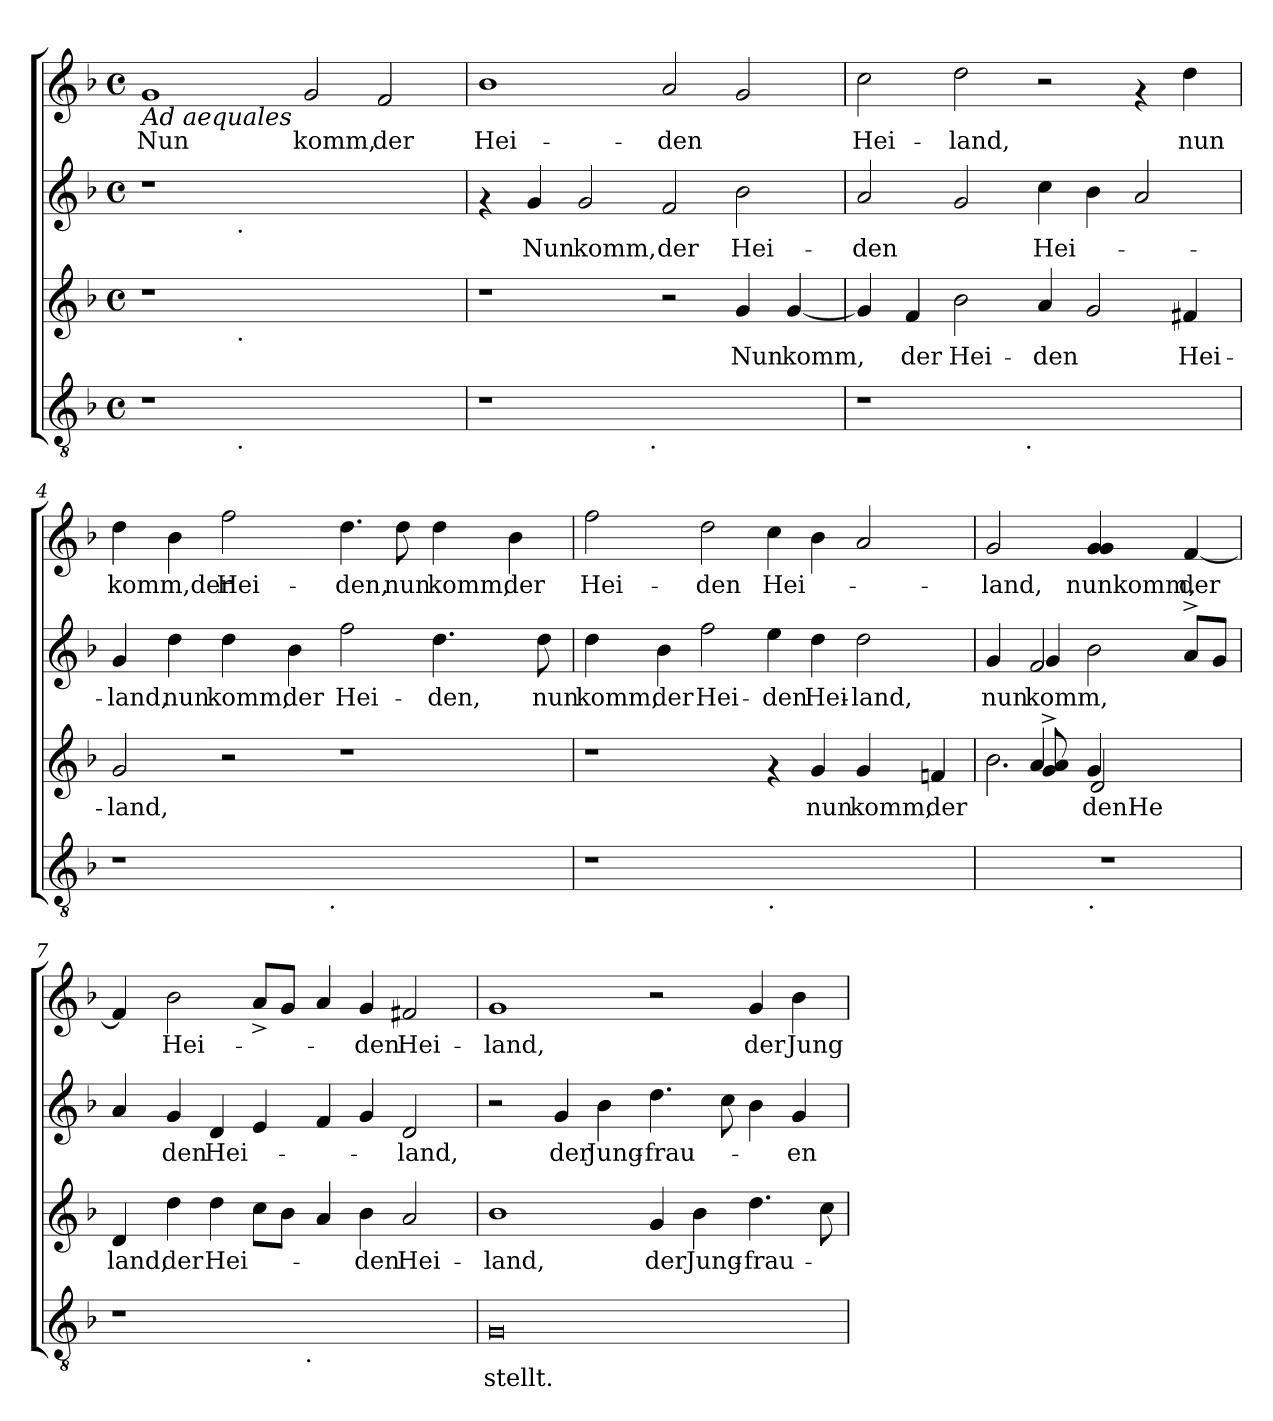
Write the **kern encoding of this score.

**kern	**text	**kern	**text	**kern	**text	**kern	**text
*part4	*part4	*part3	*part3	*part2	*part2	*part1	*part1
*staff4	*staff4	*staff3	*staff3	*staff2	*staff2	*staff1	*staff1
*clefGv2	*	*clefG2	*	*clefG2	*	*clefG2	*
*k[b-]	*	*k[b-]	*	*k[b-]	*	*k[b-]	*
*F:	*	*F:	*	*F:	*	*F:	*
*M4/4	*	*M4/4	*	*M4/4	*	*M4/4	*
*met(c)	*	*met(c)	*	*met(c)	*	*met(c)	*
=1	=1	=1	=1	=1	=1	=1	=1
!	!	!	!	!	!	!LO:TX:b:i:t=Ad aequales	!
!	!	!	!	!	!	!	!LO:LY:b
*^	*	*^	*	*^	*	*	*
1r	2ryy	.	1r	2ryy	.	1r	2ryy	.	1g	Nun
.	16ryy	.	.	16ryy	.	.	16ryy	.	.	.
!	!	!	!	!	!	!	!LO:TX:b:t=.	!	!	!
!	!	!	!	!LO:TX:b:t=.	!	!	!	!	!	!
!	!LO:TX:b:t=.	!	!	!	!	!	!	!	!	!
.	1ryy	.	.	1ryy	.	.	1ryy	.	.	.
!	!	!	!	!	!	!	!	!	!	!LO:LY:b
1ryy	.	.	1ryy	.	.	1ryy	.	.	2g/	komm,
!	!	!	!	!	!	!	!	!	!	!LO:LY:b
.	.	.	.	.	.	.	.	.	2f/	der
.	4..ryy	.	.	4..ryy	.	.	4..ryy	.	.	.
=2	=2	=2	=2	=2	=2	=2	=2	=2	=2	=2
!	!	!	!	!	!	!	!	!	!	!LO:LY:b
*	*	*	*v	*v	*	*	*	*	*	*
*	*	*	*	*	*v	*v	*	*	*
1r	2ryy	.	1r	.	4rf	.	1b-	Hei-
!	!	!	!	!	!	!LO:LY:b	!	!
.	.	.	.	.	4g/	Nun	.	.
!	!	!	!	!	!	!LO:LY:b	!	!
.	4...ryy	.	.	.	2g/	komm,	.	.
!	!LO:TX:b:t=.	!	!	!	!	!	!	!
.	1ryy	.	.	.	.	.	.	.
!	!	!	!	!	!	!LO:LY:b	!	!LO:LY:b
1ryy	.	.	2r	.	2f/	der	2a/	-den
!	!	!	!	!LO:LY:b	!	!LO:LY:b	!	!
.	.	.	4g/	Nun	2b-\	Hei-	2g/	.
!	!	!	!	!LO:LY:b	!	!	!	!
.	.	.	[<4g/	komm,	.	.	.	.
.	32ryy	.	.	.	.	.	.	.
=3	=3	=3	=3	=3	=3	=3	=3	=3
!	!	!	!	!	!	!LO:LY:b	!	!LO:LY:b
1r	2ryy	.	4g/]	.	2a/	-den	2cc\	Hei-
!	!	!	!	!LO:LY:b	!	!	!	!
.	.	.	4f/	der	.	.	.	.
!	!	!	!	!LO:LY:b	!	!	!	!LO:LY:b
.	4...ryy	.	2b-\	Hei-	2g/	.	2dd\	-land,
!	!LO:TX:b:t=.	!	!	!	!	!	!	!
.	1ryy	.	.	.	.	.	.	.
!	!	!	!	!LO:LY:b	!	!LO:LY:b	!	!
1ryy	.	.	4a/	-den	4cc\	Hei-	2r	.
.	.	.	2g/	.	4b-\	.	.	.
.	.	.	.	.	2a/	.	4rf	.
!	!	!	!	!LO:LY:b	!	!	!	!LO:LY:b
.	.	.	4f#X/	Hei-	.	.	4dd\	nun
.	32ryy	.	.	.	.	.	.	.
=4	=4	=4	=4	=4	=4	=4	=4	=4
!	!	!	!	!LO:LY:b	!	!LO:LY:b	!	!LO:LY:b
1r	2ryy	.	2g/	-land,	4g/	-land,	4dd\	komm,der
!	!	!	!	!	!	!LO:LY:b	!	!
.	.	.	.	.	4dd\	nun	4b-\	.
!	!	!	!	!	!	!LO:LY:b	!	!LO:LY:b
.	4...ryy	.	2r	.	4dd\	komm,	2ff\	Hei-
!	!	!	!	!	!	!LO:LY:b	!	!
.	.	.	.	.	4b-\	der	.	.
!	!LO:TX:b:t=.	!	!	!	!	!	!	!
.	1ryy	.	.	.	.	.	.	.
!	!	!	!	!	!	!LO:LY:b	!	!LO:LY:b
1ryy	.	.	1r	.	2ff\	Hei-	4.dd\	-den,
!	!	!	!	!	!	!	!	!LO:LY:b
.	.	.	.	.	.	.	8dd\	nun
!	!	!	!	!	!	!LO:LY:b	!	!LO:LY:b
.	.	.	.	.	4.dd\	-den,	4dd\	komm,
!	!	!	!	!	!	!	!	!LO:LY:b
.	.	.	.	.	.	.	4b-\	der
!	!	!	!	!	!	!LO:LY:b	!	!
.	.	.	.	.	8dd\	nun	.	.
.	32ryy	.	.	.	.	.	.	.
!!LO:LB:g=z
=5	=5	=5	=5	=5	=5	=5	=5	=5
!	!	!	!	!	!	!LO:LY:b	!	!LO:LY:b
*v	*v	*	*	*	*	*	*	*
1r	.	1r	.	4dd\	komm,	2ff\	Hei-
!	!	!	!	!	!LO:LY:b	!	!
.	.	.	.	4b-\	der	.	.
!	!	!	!	!	!LO:LY:b	!	!LO:LY:b
.	.	.	.	2ff\	Hei-	2dd\	-den
!LO:TX:b:t=.	!	!	!	!	!	!	!
!	!	!	!	!	!LO:LY:b	!	!LO:LY:b
1ryy	.	4rf	.	4ee\	-den	4cc\	Hei-
!	!	!	!LO:LY:b	!	!LO:LY:b	!	!
.	.	4g/	nun	4dd\	Hei-	4b-\	.
!	!	!	!LO:LY:b	!	!LO:LY:b	!	!
.	.	4g/	komm,	2dd\	-land,	2a/	.
!	!	!	!LO:LY:b	!	!	!	!
.	.	4fni/	der	.	.	.	.
=6	=6	=6	=6	=6	=6	=6	=6
*	*	*^	*	*	*	*	*
*	*	*	*^	*	*	*	*	*
!	!	!	!	!	!	!	!LO:LY:b	!	!LO:LY:b
*^	*	*	*	*	*	*^	*	*	*
1r	2ryy	.	2.b-\	4ryy	4ryy	.	4g/	4ryy	nun	2g/	-land,
!	!	!	!	!	!	!	!	!	!LO:LY:b	!	!
.	.	.	.	4a/	8g/^< 8a/^<	.	2f/	4g/	komm,	.	.
.	.	.	.	.	8ryy	.	.	.	.	.	.
!	!LO:TX:b:t=.	!	!	!	!	!	!	!	!	!	!
!	!	!	!	!	!	!LO:LY:b	!	!	!	!	!LO:LY:b
.	2ryy	.	.	4g/	2d/	denHe	.	2b-\	.	4g/ 4g/	nunkomm,
!	!	!	!	!	!	!	!	!	!	!	!LO:LY:b
.	.	.	4ryy	4ryy	.	.	8a^>/L	.	.	[<4f/	der
.	.	.	.	.	.	.	8g/J	.	.	.	.
*	*	*	*v	*v	*v	*	*	*	*	*	*
*	*	*	*	*	*v	*v	*	*	*
=7	=7	=7	=7	=7	=7	=7	=7	=7
!	!	!	!	!LO:LY:b	!	!	!	!
1r	2ryy	.	4d/	land,	4a/	.	4f/]	.
!	!	!	!	!LO:LY:b	!	!LO:LY:b	!	!LO:LY:b
.	.	.	4dd\	der	4g/	den	2b-\	Hei-
!	!	!	!	!LO:LY:b	!	!LO:LY:b	!	!
.	4...ryy	.	4dd\	Hei-	4d/	Hei-	.	.
.	.	.	8cc\L	.	4e/	.	8a^</L	.
.	.	.	8b-\J	.	.	.	8g/J	.
!	!LO:TX:b:t=.	!	!	!	!	!	!	!
.	1ryy	.	.	.	.	.	.	.
1ryy	.	.	4a/	.	4f/	.	4a/	.
!	!	!	!	!LO:LY:b	!	!	!	!LO:LY:b
.	.	.	4b-\	-den	4g/	.	4g/	-den
!	!	!	!	!LO:LY:b	!	!LO:LY:b	!	!LO:LY:b
.	.	.	2a/	Hei-	2d/	-land,	2f#X/	Hei-
.	32ryy	.	.	.	.	.	.	.
=8	=8	=8	=8	=8	=8	=8	=8	=8
!	!	!LO:LY:b	!	!LO:LY:b	!	!	!	!LO:LY:b
*v	*v	*	*	*	*	*	*	*
0G	stellt.	1b-	-land,	2r	.	1g	-land,
!	!	!	!	!	!LO:LY:b	!	!
.	.	.	.	4g/	der	.	.
!	!	!	!	!	!LO:LY:b	!	!
.	.	.	.	4b-\	Jung-	.	.
!	!	!	!LO:LY:b	!	!LO:LY:b	!	!
.	.	4g/	der	4.dd\	-frau-	2r	.
!	!	!	!LO:LY:b	!	!	!	!
.	.	4b-\	Jung-	.	.	.	.
.	.	.	.	8cc\	.	.	.
!	!	!	!LO:LY:b	!	!	!	!LO:LY:b
.	.	4.dd\	-frau-	4b-\	.	4g/	der
!	!	!	!	!	!LO:LY:b	!	!LO:LY:b
.	.	.	.	4g/	-en	4b-\	Jung-
.	.	8cc\	.	.	.	.	.
=	=	=	=	=	=	=	=
*-	*-	*-	*-	*-	*-	*-	*-
